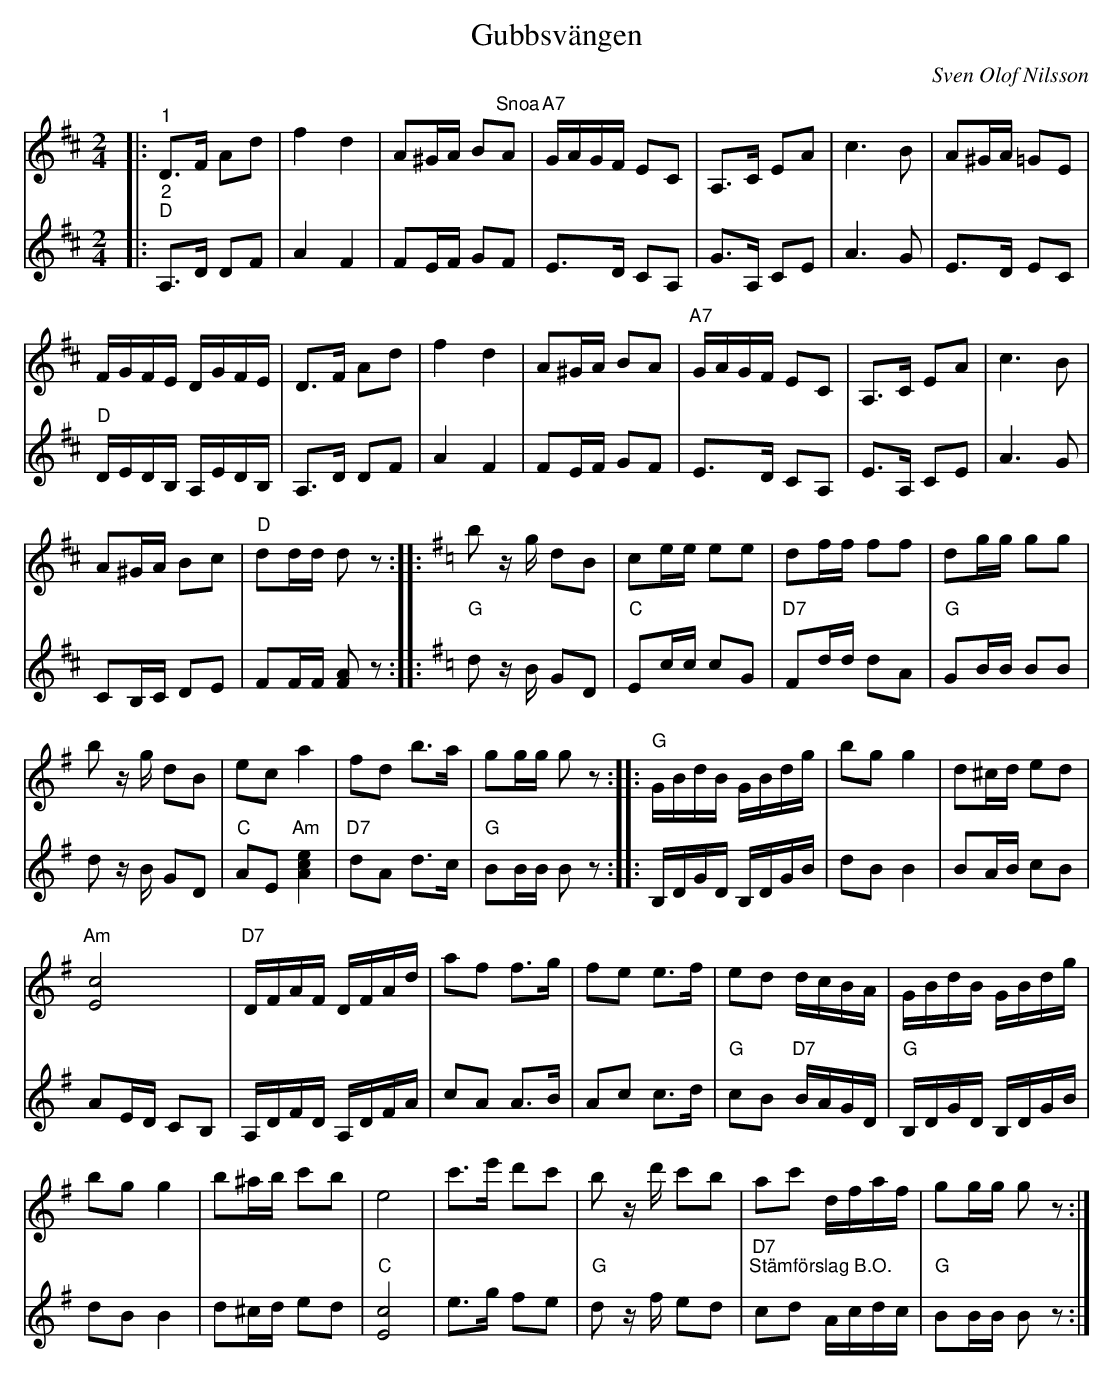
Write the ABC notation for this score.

X:1
T:Gubbsvängen
C:Sven Olof Nilsson
L:1/8
M:2/4
K:D
V:1
|:"^1" D>F Ad | f2 d2 | A^G/A/ B"^Snoa"A |"A7" G/A/G/F/ EC | A,>C EA | c3 B | A^G/A/ =GE |
F/G/F/E/ D/G/F/E/ | D>F Ad | f2 d2 | A^G/A/ BA |"A7" G/A/G/F/ EC | A,>C EA | c3 B |
A^G/A/ Bc | "D" dd/d/ d z ::[K:G] b z/ g/ dB | ce/e/ ee | df/f/ ff | dg/g/ gg |
b z/ g/ dB | ec a2 | fd b>a | gg/g/ g z ::"G" G/B/d/B/ G/B/d/g/ | bg g2 | d^c/d/ ed |
"Am" [Ec]4 |"D7" D/F/A/F/ D/F/A/d/ | af f>g | fe e>f | ed d/c/B/A/ | G/B/d/B/ G/B/d/g/ |
bg g2 | b^a/b/ c'b | e4 | c'>e' d'c' | b z/ d'/ c'b | ac' d/f/a/f/ | gg/g/ g z :|
V:2
|:"^2""D" A,>D DF | A2 F2 | FE/F/ GF | E>D CA, | G>A, CE | A3 G | E>D EC |
"D" D/E/D/B,/ A,/E/D/B,/ | A,>D DF | A2 F2 | FE/F/ GF | E>D CA, | E>A, CE | A3 G | CB,/C/ DE |
FF/F/ [FA] z ::[K:G]"G" d z/ B/ GD |"C" Ec/c/ cG |"D7" Fd/d/ dA |"G" GB/B/ BB | d z/ B/ GD |
"C" AE"Am" [Ace]2 |"D7" dA d>c |"G" BB/B/ B z :: B,/D/G/D/ B,/D/G/B/ | dB B2 | BA/B/ cB |
AE/D/ CB, | A,/D/F/D/ A,/D/F/A/ | cA A>B | Ac c>d |"G" cB"D7" B/A/G/D/ |
"G" B,/D/G/D/ B,/D/G/B/ | dB B2 | d^c/d/ ed |"C" [Ec]4 | e>g fe | "G" d z/ f/ ed |"D7" "^Stämförslag B.O." cd A/c/d/c/ |"G" BB/B/ B z :|
